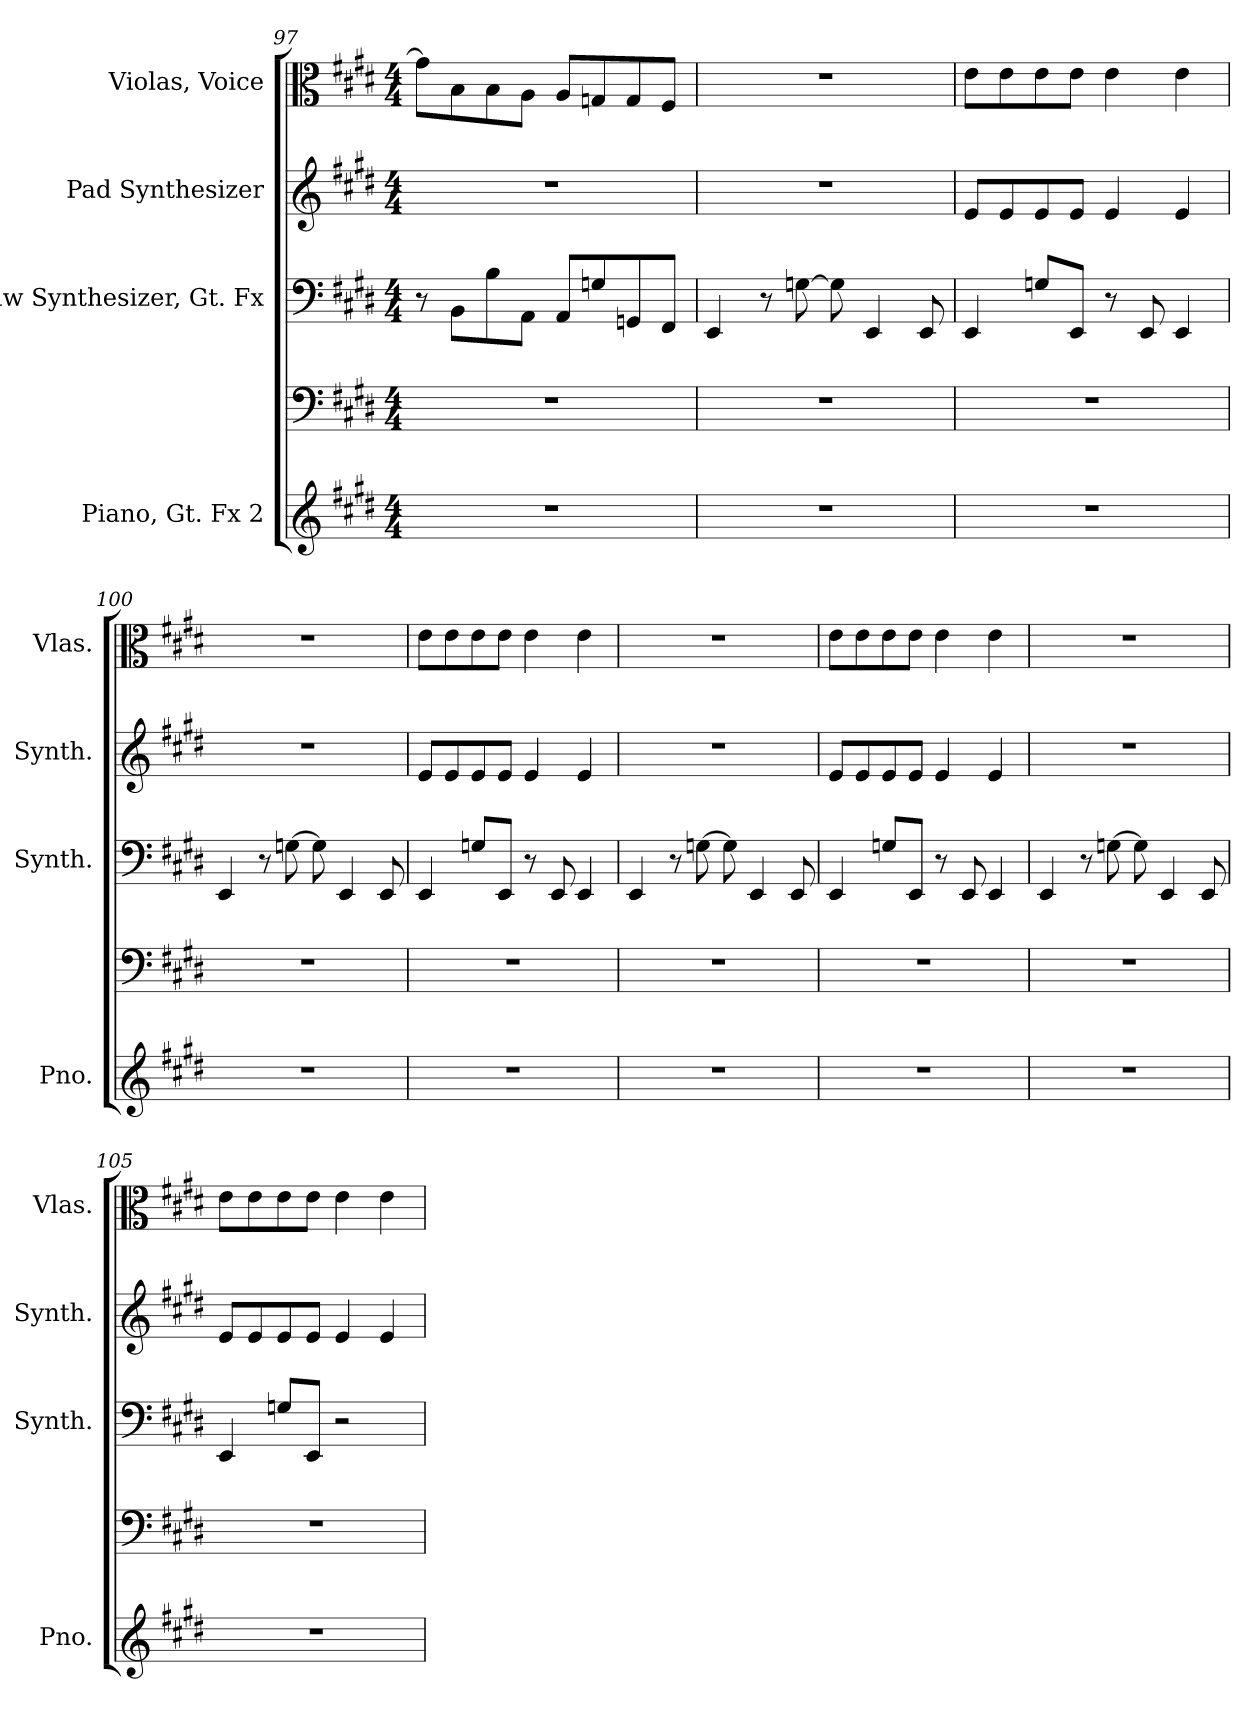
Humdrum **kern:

**kern	**kern	**kern	**kern	**kern
*part4	*part4	*part3	*part2	*part1
*staff5	*staff4	*staff3	*staff2	*staff1
*I"Piano, Gt. Fx 2	*	*I"Saw Synthesizer, Gt. Fx	*I"Pad Synthesizer	*I"Violas, Voice
*I'Pno.	*	*I'Synth.	*I'Synth.	*I'Vlas.
*clefG2	*clefF4	*clefF4	*clefG2	*clefC3
*k[f#c#g#d#]	*k[f#c#g#d#]	*k[f#c#g#d#]	*k[f#c#g#d#]	*k[f#c#g#d#]
*M4/4	*M4/4	*M4/4	*M4/4	*M4/4
=97	=97	=97	=97	=97
1r	1r	8r	1r	8g\L]
.	.	8BB\L	.	8B\
.	.	8B\	.	8B\
.	.	8AA\J	.	8A\J
.	.	8AA/L	.	8A/L
.	.	8Gn/	.	8Gn/
.	.	8GGn/	.	8G/
.	.	8FF#/J	.	8F#/J
!!LO:LB:g=z
=98	=98	=98	=98	=98
1r	1r	4EE/	1r	1r
.	.	8r	.	.
.	.	[8Gn\	.	.
.	.	8G\]	.	.
.	.	4EE/	.	.
.	.	8EE/	.	.
=99	=99	=99	=99	=99
1r	1r	4EE/	8e/L	8e\L
.	.	.	8e/	8e\
.	.	8Gn/L	8e/	8e\
.	.	8EE/J	8e/J	8e\J
.	.	8r	4e/	4e\
.	.	8EE/	.	.
.	.	4EE/	4e/	4e\
=100	=100	=100	=100	=100
1r	1r	4EE/	1r	1r
.	.	8r	.	.
.	.	[8Gn\	.	.
.	.	8G\]	.	.
.	.	4EE/	.	.
.	.	8EE/	.	.
=101	=101	=101	=101	=101
1r	1r	4EE/	8e/L	8e\L
.	.	.	8e/	8e\
.	.	8Gn/L	8e/	8e\
.	.	8EE/J	8e/J	8e\J
.	.	8r	4e/	4e\
.	.	8EE/	.	.
.	.	4EE/	4e/	4e\
!!LO:PB:g=z
=102	=102	=102	=102	=102
1r	1r	4EE/	1r	1r
.	.	8r	.	.
.	.	[8Gn\	.	.
.	.	8G\]	.	.
.	.	4EE/	.	.
.	.	8EE/	.	.
=103	=103	=103	=103	=103
1r	1r	4EE/	8e/L	8e\L
.	.	.	8e/	8e\
.	.	8Gn/L	8e/	8e\
.	.	8EE/J	8e/J	8e\J
.	.	8r	4e/	4e\
.	.	8EE/	.	.
.	.	4EE/	4e/	4e\
=104	=104	=104	=104	=104
1r	1r	4EE/	1r	1r
.	.	8r	.	.
.	.	[8Gn\	.	.
.	.	8G\]	.	.
.	.	4EE/	.	.
.	.	8EE/	.	.
=105	=105	=105	=105	=105
1r	1r	4EE/	8e/L	8e\L
.	.	.	8e/	8e\
.	.	8Gn/L	8e/	8e\
.	.	8EE/J	8e/J	8e\J
.	.	2r	4e/	4e\
.	.	.	4e/	4e\
=	=	=	=	=
*-	*-	*-	*-	*-
